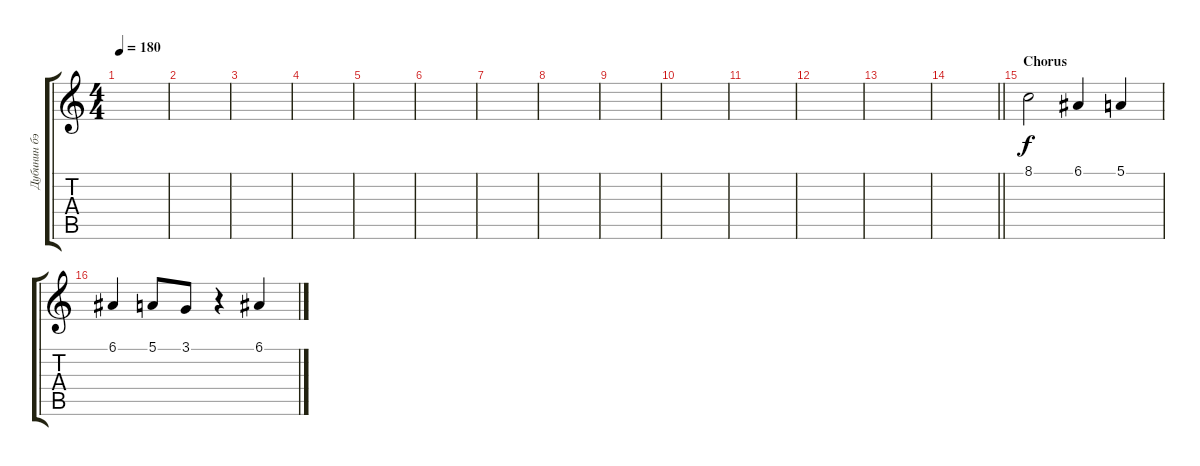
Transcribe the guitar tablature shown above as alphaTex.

\track ("Дубинин бэк" "Дубинин бэ") {instrument baritonesax}
\staff {score tabs}
\tuning (E4 B3 G3 D3 A2 E2) {hide}
\ts (4 4)
\tempo 180
\clef g2
\ks c
|
|
|
|
|
|
|
|
|
|
|
|
|
\barLineRight lightlight
|
\section ("" "Chorus")
8.1.2 6.1.4 5.1.4 |
6.1.4 5.1.8 3.1.8 r.4 6.1.4
